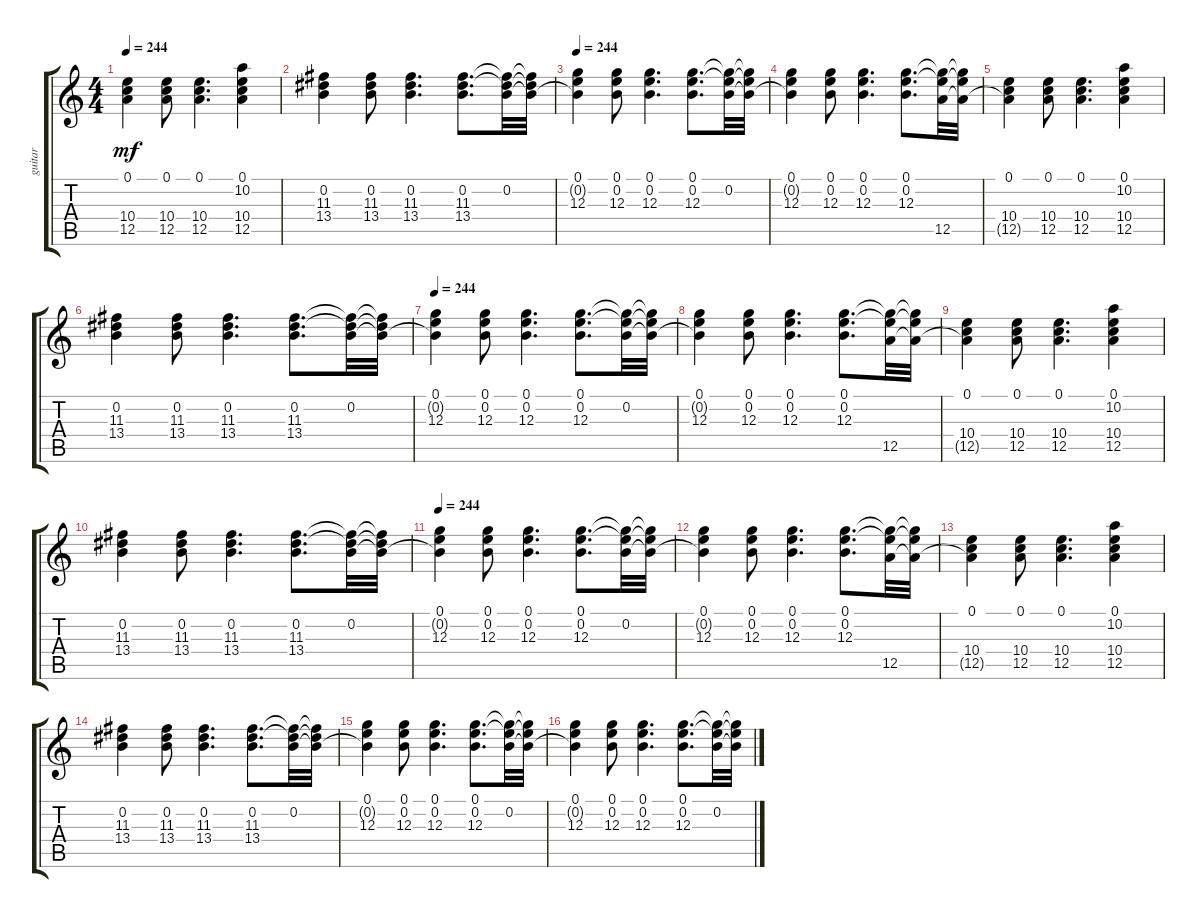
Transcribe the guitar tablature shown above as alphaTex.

\track ("guitar" "guitar") {instrument overdrivenguitar}
\staff {score tabs}
\tuning (E4 B3 G3 D3 A2 E2) {hide}
\ts (4 4)
\tempo 244
\clef g2
\ks c
(0.1 10.4 12.5{t}).4{dy mf} (0.1 10.4 12.5).8 (0.1 10.4 12.5).4{d} (0.1 10.2 10.4 12.5).4 |
(0.2 11.3 13.4).4 (0.2 11.3 13.4).8 (0.2 11.3 13.4).4{d} (0.2 11.3 13.4).8{d} (0.2 11.3{t} 13.4{t}).32 (0.2{t} 11.3{t} 13.4{t}).32 |
\tempo 244
(0.1 0.2{t} 12.3).4 (0.1 0.2 12.3).8 (0.1 0.2 12.3).4{d} (0.1 0.2 12.3).8{d} (0.1{t} 0.2 12.3{t}).32 (0.1{t} 0.2{t} 12.3{t}).32 |
(0.1 0.2{t} 12.3).4 (0.1 0.2 12.3).8 (0.1 0.2 12.3).4{d} (0.1 0.2 12.3).8{d} (0.1{t} 12.3{t} 12.5).32 (0.1{t} 12.3{t} 12.5{t}).32 |
(0.1 10.4 12.5{t}).4 (0.1 10.4 12.5).8 (0.1 10.4 12.5).4{d} (0.1 10.2 10.4 12.5).4 |
(0.2 11.3 13.4).4 (0.2 11.3 13.4).8 (0.2 11.3 13.4).4{d} (0.2 11.3 13.4).8{d} (0.2 11.3{t} 13.4{t}).32 (0.2{t} 11.3{t} 13.4{t}).32 |
\tempo 244
(0.1 0.2{t} 12.3).4 (0.1 0.2 12.3).8 (0.1 0.2 12.3).4{d} (0.1 0.2 12.3).8{d} (0.1{t} 0.2 12.3{t}).32 (0.1{t} 0.2{t} 12.3{t}).32 |
(0.1 0.2{t} 12.3).4 (0.1 0.2 12.3).8 (0.1 0.2 12.3).4{d} (0.1 0.2 12.3).8{d} (0.1{t} 12.3{t} 12.5).32 (0.1{t} 12.3{t} 12.5{t}).32 |
(0.1 10.4 12.5{t}).4 (0.1 10.4 12.5).8 (0.1 10.4 12.5).4{d} (0.1 10.2 10.4 12.5).4 |
(0.2 11.3 13.4).4 (0.2 11.3 13.4).8 (0.2 11.3 13.4).4{d} (0.2 11.3 13.4).8{d} (0.2 11.3{t} 13.4{t}).32 (0.2{t} 11.3{t} 13.4{t}).32 |
\tempo 244
(0.1 0.2{t} 12.3).4 (0.1 0.2 12.3).8 (0.1 0.2 12.3).4{d} (0.1 0.2 12.3).8{d} (0.1{t} 0.2 12.3{t}).32 (0.1{t} 0.2{t} 12.3{t}).32 |
(0.1 0.2{t} 12.3).4 (0.1 0.2 12.3).8 (0.1 0.2 12.3).4{d} (0.1 0.2 12.3).8{d} (0.1{t} 12.3{t} 12.5).32 (0.1{t} 12.3{t} 12.5{t}).32 |
(0.1 10.4 12.5{t}).4 (0.1 10.4 12.5).8 (0.1 10.4 12.5).4{d} (0.1 10.2 10.4 12.5).4 |
(0.2 11.3 13.4).4 (0.2 11.3 13.4).8 (0.2 11.3 13.4).4{d} (0.2 11.3 13.4).8{d} (0.2 11.3{t} 13.4{t}).32 (0.2{t} 11.3{t} 13.4{t}).32 |
(0.1 0.2{t} 12.3).4 (0.1 0.2 12.3).8 (0.1 0.2 12.3).4{d} (0.1 0.2 12.3).8{d} (0.1{t} 0.2 12.3{t}).32 (0.1{t} 0.2{t} 12.3{t}).32 |
(0.1 0.2{t} 12.3).4 (0.1 0.2 12.3).8 (0.1 0.2 12.3).4{d} (0.1 0.2 12.3).8{d} (0.1{t} 0.2 12.3{t}).32 (0.1{t} 0.2{t} 12.3{t}).32
